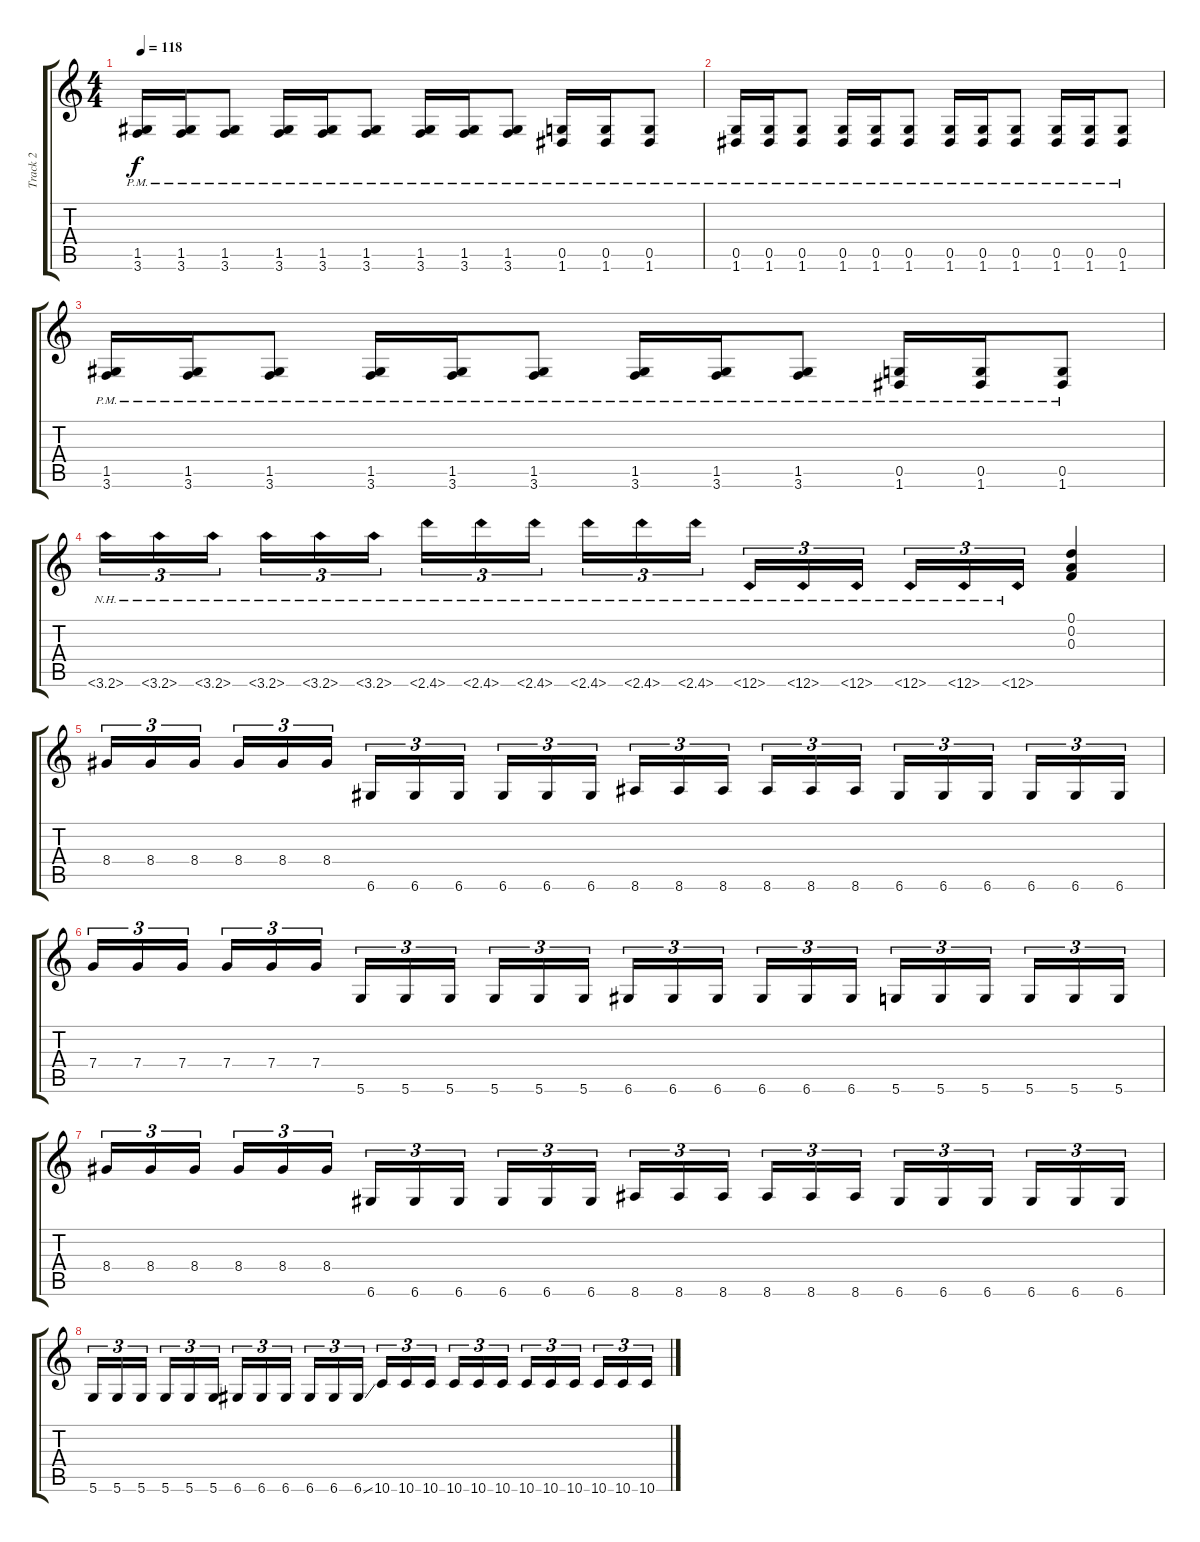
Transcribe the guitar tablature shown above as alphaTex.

\track ("Track 2" "Track 2") {instrument overdrivenguitar}
\staff {score tabs}
\tuning (D4 A3 F3 C3 G2 D2) {hide}
\ts (4 4)
\tempo 118
\clef g2
\ks c
(1.5{pm} 3.6{pm}).16{dy f} (1.5{pm} 3.6{pm}).16 (1.5{pm} 3.6{pm}).8 (1.5{pm} 3.6{pm}).16 (1.5{pm} 3.6{pm}).16 (1.5{pm} 3.6{pm}).8 (1.5{pm} 3.6{pm}).16 (1.5{pm} 3.6{pm}).16 (1.5{pm} 3.6{pm}).8 (0.5{pm} 1.6{pm}).16 (0.5{pm} 1.6{pm}).16 (0.5{pm} 1.6{pm}).8 |
(0.5{pm} 1.6{pm}).16 (0.5{pm} 1.6{pm}).16 (0.5{pm} 1.6{pm}).8 (0.5{pm} 1.6{pm}).16 (0.5{pm} 1.6{pm}).16 (0.5{pm} 1.6{pm}).8 (0.5{pm} 1.6{pm}).16 (0.5{pm} 1.6{pm}).16 (0.5{pm} 1.6{pm}).8 (0.5{pm} 1.6{pm}).16 (0.5{pm} 1.6{pm}).16 (0.5{pm} 1.6{pm}).8 |
(1.5{pm} 3.6{pm}).16 (1.5{pm} 3.6{pm}).16 (1.5{pm} 3.6{pm}).8 (1.5{pm} 3.6{pm}).16 (1.5{pm} 3.6{pm}).16 (1.5{pm} 3.6{pm}).8 (1.5{pm} 3.6{pm}).16 (1.5{pm} 3.6{pm}).16 (1.5{pm} 3.6{pm}).8 (0.5{pm} 1.6{pm}).16 (0.5{pm} 1.6{pm}).16 (0.5{pm} 1.6{pm}).8 |
3.6{nh}.16{tu (3 2)} 3.6{nh}.16{tu (3 2)} 3.6{nh}.16{tu (3 2) beam splitsecondary} 3.6{nh}.16{tu (3 2)} 3.6{nh}.16{tu (3 2)} 3.6{nh}.16{tu (3 2)} 2.6{nh}.16{tu (3 2)} 2.6{nh}.16{tu (3 2)} 2.6{nh}.16{tu (3 2) beam splitsecondary} 2.6{nh}.16{tu (3 2)} 2.6{nh}.16{tu (3 2)} 2.6{nh}.16{tu (3 2)} 1.6{nh}.16{tu (3 2)} 1.6{nh}.16{tu (3 2)} 1.6{nh}.16{tu (3 2) beam splitsecondary} 1.6{nh}.16{tu (3 2)} 1.6{nh}.16{tu (3 2)} 1.6{nh}.16{tu (3 2)} (0.1 0.2 0.3).4 |
8.4.16{tu (3 2)} 8.4.16{tu (3 2)} 8.4.16{tu (3 2) beam splitsecondary} 8.4.16{tu (3 2)} 8.4.16{tu (3 2)} 8.4.16{tu (3 2)} 6.6.16{tu (3 2)} 6.6.16{tu (3 2)} 6.6.16{tu (3 2) beam splitsecondary} 6.6.16{tu (3 2)} 6.6.16{tu (3 2)} 6.6.16{tu (3 2)} 8.6.16{tu (3 2)} 8.6.16{tu (3 2)} 8.6.16{tu (3 2) beam splitsecondary} 8.6.16{tu (3 2)} 8.6.16{tu (3 2)} 8.6.16{tu (3 2)} 6.6.16{tu (3 2)} 6.6.16{tu (3 2)} 6.6.16{tu (3 2) beam splitsecondary} 6.6.16{tu (3 2)} 6.6.16{tu (3 2)} 6.6.16{tu (3 2)} |
7.4.16{tu (3 2)} 7.4.16{tu (3 2)} 7.4.16{tu (3 2) beam splitsecondary} 7.4.16{tu (3 2)} 7.4.16{tu (3 2)} 7.4.16{tu (3 2)} 5.6.16{tu (3 2)} 5.6.16{tu (3 2)} 5.6.16{tu (3 2) beam splitsecondary} 5.6.16{tu (3 2)} 5.6.16{tu (3 2)} 5.6.16{tu (3 2)} 6.6.16{tu (3 2)} 6.6.16{tu (3 2)} 6.6.16{tu (3 2) beam splitsecondary} 6.6.16{tu (3 2)} 6.6.16{tu (3 2)} 6.6.16{tu (3 2)} 5.6.16{tu (3 2)} 5.6.16{tu (3 2)} 5.6.16{tu (3 2) beam splitsecondary} 5.6.16{tu (3 2)} 5.6.16{tu (3 2)} 5.6.16{tu (3 2)} |
8.4.16{tu (3 2)} 8.4.16{tu (3 2)} 8.4.16{tu (3 2) beam splitsecondary} 8.4.16{tu (3 2)} 8.4.16{tu (3 2)} 8.4.16{tu (3 2)} 6.6.16{tu (3 2)} 6.6.16{tu (3 2)} 6.6.16{tu (3 2) beam splitsecondary} 6.6.16{tu (3 2)} 6.6.16{tu (3 2)} 6.6.16{tu (3 2)} 8.6.16{tu (3 2)} 8.6.16{tu (3 2)} 8.6.16{tu (3 2) beam splitsecondary} 8.6.16{tu (3 2)} 8.6.16{tu (3 2)} 8.6.16{tu (3 2)} 6.6.16{tu (3 2)} 6.6.16{tu (3 2)} 6.6.16{tu (3 2) beam splitsecondary} 6.6.16{tu (3 2)} 6.6.16{tu (3 2)} 6.6.16{tu (3 2)} |
5.6.16{tu (3 2)} 5.6.16{tu (3 2)} 5.6.16{tu (3 2) beam splitsecondary} 5.6.16{tu (3 2)} 5.6.16{tu (3 2)} 5.6.16{tu (3 2)} 6.6.16{tu (3 2)} 6.6.16{tu (3 2)} 6.6.16{tu (3 2) beam splitsecondary} 6.6.16{tu (3 2)} 6.6.16{tu (3 2)} 6.6{ss}.16{tu (3 2)} 10.6.16{tu (3 2)} 10.6.16{tu (3 2)} 10.6.16{tu (3 2) beam splitsecondary} 10.6.16{tu (3 2)} 10.6.16{tu (3 2)} 10.6.16{tu (3 2)} 10.6.16{tu (3 2)} 10.6.16{tu (3 2)} 10.6.16{tu (3 2) beam splitsecondary} 10.6.16{tu (3 2)} 10.6.16{tu (3 2)} 10.6.16{tu (3 2)}
